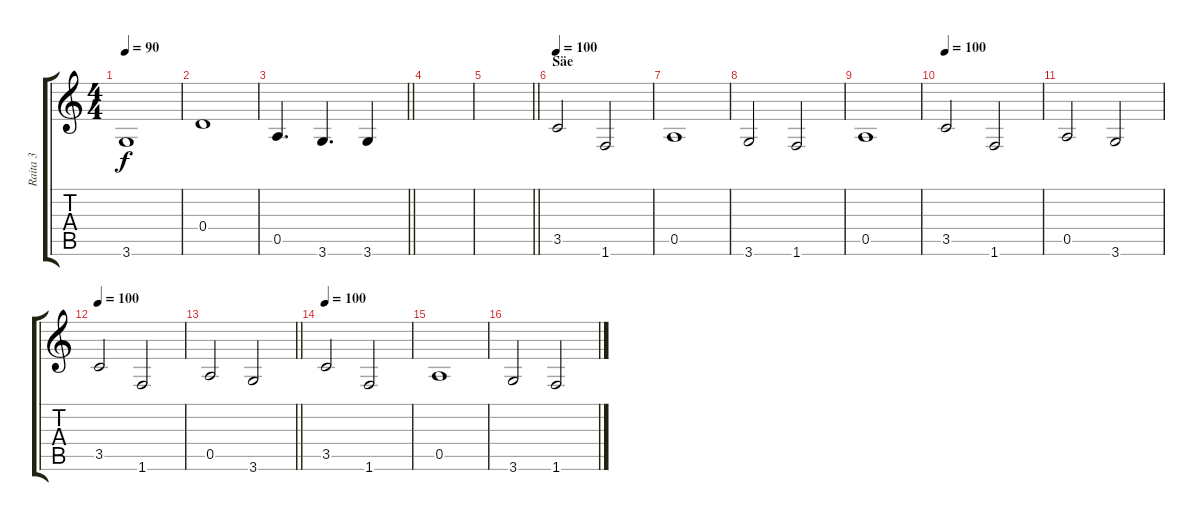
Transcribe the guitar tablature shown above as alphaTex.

\track ("Raita 3" "Raita 3") {instrument contrabass}
\staff {score tabs}
\tuning (E4 B3 G3 D3 A2 E2) {hide}
\ts (4 4)
\tempo 90
\clef g2
\ks c
3.6.1{dy f} |
0.4.1 |
\barLineRight lightlight
0.5.4{d} 3.6.4{d} 3.6.4 |
|
\barLineRight lightlight
|
\section ("" "Säe")
\tempo 100
3.5.2 1.6.2 |
0.5.1 |
3.6.2 1.6.2 |
0.5.1 |
\tempo 100
3.5.2 1.6.2 |
0.5.2 3.6.2 |
\tempo 100
3.5.2 1.6.2 |
\barLineRight lightlight
0.5.2 3.6.2 |
\tempo 100
3.5.2 1.6.2 |
0.5.1 |
3.6.2 1.6.2
